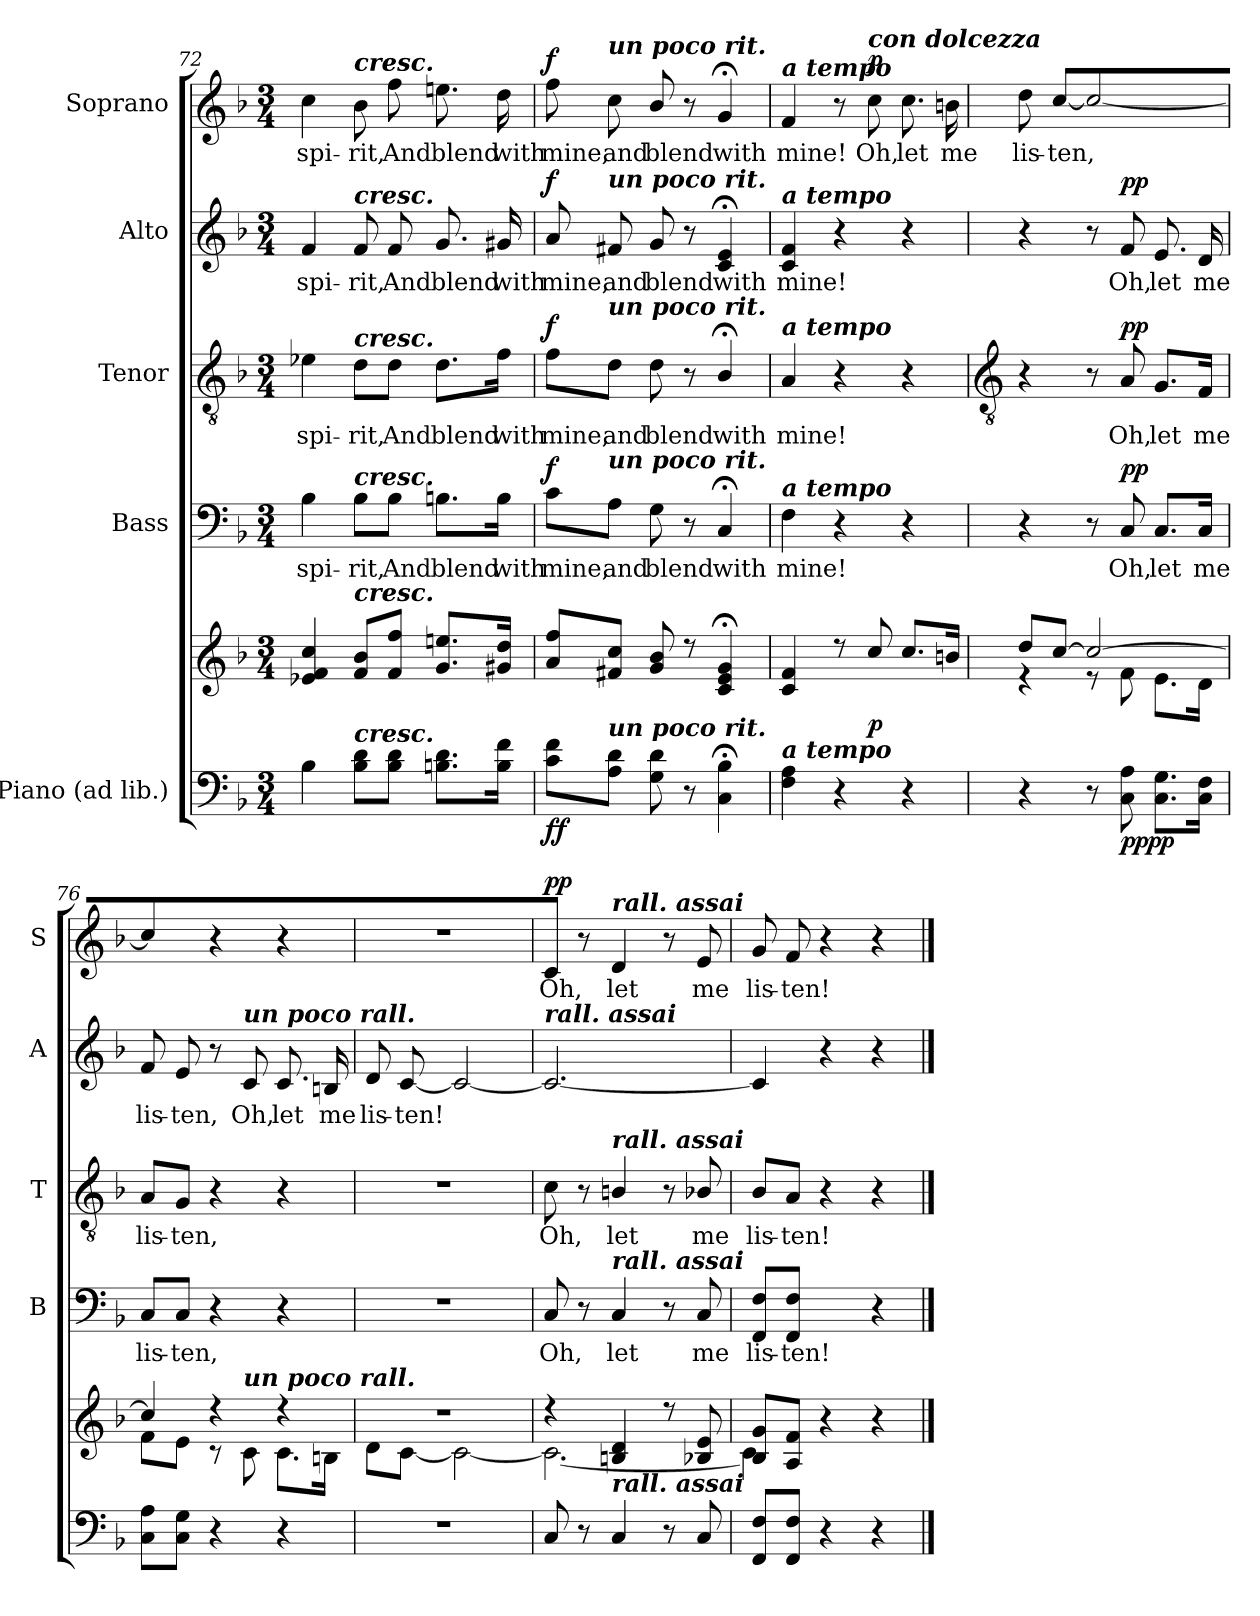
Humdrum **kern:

**kern	**kern	**dynam	**kern	**text	**dynam	**kern	**text	**dynam	**kern	**text	**dynam	**kern	**text	**dynam
*part5	*part5	*part5	*part4	*part4	*part4	*part3	*part3	*part3	*part2	*part2	*part2	*part1	*part1	*part1
*staff6	*staff5	*staff5/6	*staff4	*staff4	*staff4	*staff3	*staff3	*staff3	*staff2	*staff2	*staff2	*staff1	*staff1	*staff1
*I"Piano (ad lib.)	*	*	*I"Bass	*	*	*I"Tenor	*	*	*I"Alto	*	*	*I"Soprano	*	*
*	*	*	*I'B	*	*	*I'T	*	*	*I'A	*	*	*I'S	*	*
*clefF4	*clefG2	*	*clefF4	*	*	*clefGv2	*	*	*clefG2	*	*	*clefG2	*	*
*k[b-]	*k[b-]	*	*k[b-]	*	*	*k[b-]	*	*	*k[b-]	*	*	*k[b-]	*	*
*F:	*F:	*	*F:	*	*	*F:	*	*	*F:	*	*	*F:	*	*
*M3/4	*M3/4	*	*M3/4	*	*	*M3/4	*	*	*M3/4	*	*	*M3/4	*	*
=72	=72	=72	=72	=72	=72	=72	=72	=72	=72	=72	=72	=72	=72	=72
*	*^	*	*	*	*	*	*	*	*	*	*	*	*	*
!	!	!LO:N:vis=1	!	!	!LO:LY:b	!	!	!LO:LY:b	!	!	!LO:LY:b	!	!	!LO:LY:b	!
4B-	4e-X 4f 4cc	2.ryy	.	4B-	spi-	.	4e-X	spi-	.	4f	spi-	.	4cc	spi-	.
!	!	!	!	!	!	!	!	!	!	!	!	!	!LO:TX:a:Bi:t=cresc.	!	!
!	!	!	!	!	!	!	!	!	!	!LO:TX:a:Bi:t=cresc.	!	!	!	!	!
!	!	!	!	!	!	!	!LO:TX:a:Bi:t=cresc.	!	!	!	!	!	!	!	!
!	!	!	!	!LO:TX:a:Bi:t=cresc.	!	!	!	!	!	!	!	!	!	!	!
!	!LO:TX:a:Bi:t=cresc.	!	!	!	!	!	!	!	!	!	!	!	!	!	!
!LO:TX:a:Bi:t=cresc.	!	!	!	!	!	!	!	!	!	!	!	!	!	!	!
!	!	!	!	!	!LO:LY:b	!	!	!LO:LY:b	!	!	!LO:LY:b	!	!	!LO:LY:b	!
8B- 8dL	8f 8b-L	.	.	8B-\L	-rit,	.	8d\L	-rit,	.	8f	-rit,	.	8b-	-rit,	.
!	!	!	!	!	!LO:LY:b	!	!	!LO:LY:b	!	!	!LO:LY:b	!	!	!LO:LY:b	!
8B- 8dJ	8f 8ffJ	.	.	8B-\J	And	.	8d\J	And	.	8f	And	.	8ff	And	.
!	!	!	!	!	!LO:LY:b	!	!	!LO:LY:b	!	!	!LO:LY:b	!	!	!LO:LY:b	!
8.Bn 8.dL	8.g 8.eenL	.	.	8.Bn\L	blend	.	8.d\L	blend	.	8.g	blend	.	8.een	blend	.
!	!	!	!	!	!LO:LY:b	!	!	!LO:LY:b	!	!	!LO:LY:b	!	!	!LO:LY:b	!
16B 16fJ	16g#X 16ddJ	.	.	16B\Jk	with	.	16f\Jk	with	.	16g#X	with	.	16dd	with	.
=73	=73	=73	=73	=73	=73	=73	=73	=73	=73	=73	=73	=73	=73	=73	=73
!	!	!LO:N:vis=1	!LO:DY:b=2	!	!LO:LY:b	!	!	!LO:LY:b	!	!	!LO:LY:b	!	!	!LO:LY:b	!
!	!	!	!LO:DY:n=1:b	!	!	!LO:DY:b	!	!	!LO:DY:b	!	!	!LO:DY:b	!	!	!LO:DY:b
8c 8fL	8a 8ffL	2.ryy	f f	8c\L	mine,	f	8f\L	mine,	f	8a	mine,	f	8ff	mine,	f
!	!	!	!	!	!	!	!	!	!	!	!	!	!LO:TX:a:Bi:t=un poco rit.	!	!
!	!	!	!	!	!	!	!	!	!	!LO:TX:a:Bi:t=un poco rit.	!	!	!	!	!
!	!	!	!	!	!	!	!LO:TX:a:Bi:t=un poco rit.	!	!	!	!	!	!	!	!
!	!	!	!	!LO:TX:a:Bi:t=un poco rit.	!	!	!	!	!	!	!	!	!	!	!
!LO:TX:a:Bi:t=un poco rit.	!	!	!	!	!	!	!	!	!	!	!	!	!	!	!
!	!	!	!	!	!LO:LY:b	!	!	!LO:LY:b	!	!	!LO:LY:b	!	!	!LO:LY:b	!
8A 8dJ	8f#X 8ccJ	.	.	8A\J	and	.	8d\J	and	.	8f#X	and	.	8cc	and	.
!	!	!	!	!	!LO:LY:b	!	!	!LO:LY:b	!	!	!LO:LY:b	!	!	!LO:LY:b	!
8G 8d	8g/ 8b-/	.	.	8G	blend	.	8d\	blend	.	8g/	blend	.	8b-/	blend	.
8r	8r	.	.	8r	.	.	8r	.	.	8r	.	.	8r	.	.
!	!	!	!	!	!LO:LY:b	!	!	!LO:LY:b	!	!	!LO:LY:b	!	!	!LO:LY:b	!
4C; 4B-;	4c;< 4e;< 4g;<	.	.	4C;<	with	.	4B-;</	with	.	4c;< 4e;<	with	.	4g;<	with	.
=74	=74	=74	=74	=74	=74	=74	=74	=74	=74	=74	=74	=74	=74	=74	=74
!	!	!	!	!	!	!	!	!	!	!	!	!	!LO:TX:a:Bi:t=a tempo	!	!
!	!	!	!	!	!	!	!	!	!	!LO:TX:a:Bi:t=a tempo	!	!	!	!	!
!	!	!	!	!	!	!	!LO:TX:a:Bi:t=a tempo	!	!	!	!	!	!	!	!
!	!	!	!	!LO:TX:a:Bi:t=a tempo	!	!	!	!	!	!	!	!	!	!	!
!LO:TX:a:Bi:t=a tempo	!	!	!	!	!	!	!	!	!	!	!	!	!	!	!
!	!	!	!	!	!LO:LY:b	!	!	!LO:LY:b	!	!	!LO:LY:b	!	!	!LO:LY:b	!
4F 4A	4c 4f	2.ryy	.	4F	mine!	.	4A	mine!	.	4c 4f	mine!	.	4f	mine!	.
4r	8r	.	.	4r	.	.	4r	.	.	4r	.	.	8r	.	.
!	!	!	!	!	!	!	!	!	!	!	!	!	!LO:TX:a:Bi:t=con dolcezza	!	!
!	!	!	!LO:DY:b	!	!	!	!	!	!	!	!	!	!	!LO:LY:b	!LO:DY:b
.	8cc	.	p	.	.	.	.	.	.	.	.	.	8cc	Oh,	p
!	!	!	!	!	!	!	!	!	!	!	!	!	!	!LO:LY:b	!
4r	8.ccL	.	.	4r	.	.	4r	.	.	4r	.	.	8.cc	let	.
!	!	!	!	!	!	!	!	!	!	!	!	!	!	!LO:LY:b	!
.	16bnJ	.	.	.	.	.	.	.	.	.	.	.	16bn	me	.
!!LO:LB:g=z
=75	=75	=75	=75	=75	=75	=75	=75	=75	=75	=75	=75	=75	=75	=75	=75
*	*	*	*	*	*	*	*clefGv2	*	*	*	*	*	*	*	*
!	!	!	!	!	!	!	!	!	!	!	!	!	!	!LO:LY:b	!
4r	8dd/L	4r	.	4r	.	.	4r	.	.	4r	.	.	8dd	lis-	.
!	!	!	!	!	!	!	!	!	!	!	!	!	!	!LO:LY:b	!
.	[8cc/J	.	.	.	.	.	.	.	.	.	.	.	[8ccL	-ten,	.
8r	2cc/_	8r	.	8r	.	.	8r	.	.	8r	.	.	2cc_	.	.
!	!	!	!LO:DY:b=2	!	!LO:LY:b	!	!	!LO:LY:b	!	!	!LO:LY:b	!	!	!	!
!	!	!	!LO:DY:n=1:b	!	!	!LO:DY:b	!	!	!LO:DY:b	!	!	!LO:DY:b	!	!	!
8C 8A	.	8f\	pp pp	8C	Oh,	pp	8A	Oh,	pp	8f	Oh,	pp	.	.	.
!	!	!	!	!	!LO:LY:b	!	!	!LO:LY:b	!	!	!LO:LY:b	!	!	!	!
8.C 8.GL	.	8.e\L	.	8.C/L	let	.	8.G/L	let	.	8.e	let	.	.	.	.
!	!	!	!	!	!LO:LY:b	!	!	!LO:LY:b	!	!	!LO:LY:b	!	!	!	!
16C 16FJ	.	16d\J	.	16C/Jk	me	.	16F/Jk	me	.	16d	me	.	.	.	.
=76	=76	=76	=76	=76	=76	=76	=76	=76	=76	=76	=76	=76	=76	=76	=76
!	!	!	!	!	!LO:LY:b	!	!	!LO:LY:b	!	!	!LO:LY:b	!	!	!	!
8C 8AL	4cc/]	8f\L	.	8C/L	lis-	.	8A/L	lis-	.	8f	lis-	.	4cc]	.	.
!	!	!	!	!	!LO:LY:b	!	!	!LO:LY:b	!	!	!LO:LY:b	!	!	!	!
8C 8GJ	.	8e\J	.	8C/J	-ten,	.	8G/J	-ten,	.	8e	-ten,	.	.	.	.
4r	4r	8r	.	4r	.	.	4r	.	.	8r	.	.	4r	.	.
!	!	!	!	!	!	!	!	!	!	!LO:TX:a:Bi:t=un poco rall.	!	!	!	!	!
!	!	!LO:TX:a:Bi:t=un poco rall.	!	!	!	!	!	!	!	!	!	!	!	!	!
!	!	!	!	!	!	!	!	!	!	!	!LO:LY:b	!	!	!	!
.	.	8c\	.	.	.	.	.	.	.	8c	Oh,	.	.	.	.
!	!	!	!	!	!	!	!	!	!	!	!LO:LY:b	!	!	!	!
4r	4r	8.c\L	.	4r	.	.	4r	.	.	8.c	let	.	4r	.	.
!	!	!	!	!	!	!	!	!	!	!	!LO:LY:b	!	!	!	!
.	.	16Bn\J	.	.	.	.	.	.	.	16Bn	me	.	.	.	.
=77	=77	=77	=77	=77	=77	=77	=77	=77	=77	=77	=77	=77	=77	=77	=77
!LO:N:vis=1	!LO:N:vis=1	!	!	!LO:N:vis=1	!	!	!LO:N:vis=1	!	!	!	!LO:LY:b	!	!LO:N:vis=1	!	!
2.r	2.r	8d\L	.	2.r	.	.	2.r	.	.	8d	lis-	.	2.r	.	.
!	!	!	!	!	!	!	!	!	!	!	!LO:LY:b	!	!	!	!
.	.	[8c\J	.	.	.	.	.	.	.	[8cL	-ten!	.	.	.	.
.	.	2c\_	.	.	.	.	.	.	.	2c_	.	.	.	.	.
=78	=78	=78	=78	=78	=78	=78	=78	=78	=78	=78	=78	=78	=78	=78	=78
!	!	!	!	!	!	!	!	!	!	!LO:TX:a:Bi:t=rall. assai	!	!	!	!	!
!	!	!	!	!	!LO:LY:b	!	!	!LO:LY:b	!	!	!	!	!	!LO:LY:b	!LO:DY:b
8C	4r	2.c\_	.	8C	Oh,	.	8c	Oh,	.	2.c_	.	.	8cJ	Oh,	pp
8r	.	.	.	8r	.	.	8r	.	.	.	.	.	8r	.	.
!	!	!	!	!	!	!	!	!	!	!	!	!	!LO:TX:a:Bi:t=rall. assai	!	!
!	!	!	!	!	!	!	!LO:TX:a:Bi:t=rall. assai	!	!	!	!	!	!	!	!
!	!	!	!	!LO:TX:a:Bi:t=rall. assai	!	!	!	!	!	!	!	!	!	!	!
!LO:TX:a:Bi:t=rall. assai	!	!	!	!	!	!	!	!	!	!	!	!	!	!	!
!	!	!	!	!	!LO:LY:b	!	!	!LO:LY:b	!	!	!	!	!	!LO:LY:b	!
4C/	4Bn/ 4d/	.	.	4C/	let	.	4Bn/	let	.	.	.	.	4d	let	.
8r	8r	.	.	8r	.	.	8r	.	.	.	.	.	8r	.	.
!	!	!	!	!	!LO:LY:b	!	!	!LO:LY:b	!	!	!	!	!	!LO:LY:b	!
8C/	8B-X/ 8e/	.	.	8C/	me	.	8B-X/	me	.	.	.	.	8e	me	.
=79	=79	=79	=79	=79	=79	=79	=79	=79	=79	=79	=79	=79	=79	=79	=79
!	!	!	!	!	!LO:LY:b	!	!	!LO:LY:b	!	!	!	!	!	!LO:LY:b	!
8FF/ 8F/L	8B-/ 8g/L	4c\]	.	8FF/ 8F/L	lis-	.	8B-/L	lis-	.	4c]	.	.	8g	lis-	.
!	!	!	!	!	!LO:LY:b	!	!	!LO:LY:b	!	!	!	!	!	!LO:LY:b	!
8FF 8FJ	8A/ 8f/J	.	.	8FF/ 8F/J	-ten!	.	8A/J	-ten!	.	.	.	.	8f	-ten!	.
4r	4r	4ryy	.	4ryy	.	.	4r	.	.	4r	.	.	4r	.	.
4r	4r	4ryy	.	4r	.	.	4r	.	.	4r	.	.	4r	.	.
*	*v	*v	*	*	*	*	*	*	*	*	*	*	*	*	*
==	==	==	==	==	==	==	==	==	==	==	==	==	==	==
*-	*-	*-	*-	*-	*-	*-	*-	*-	*-	*-	*-	*-	*-	*-
